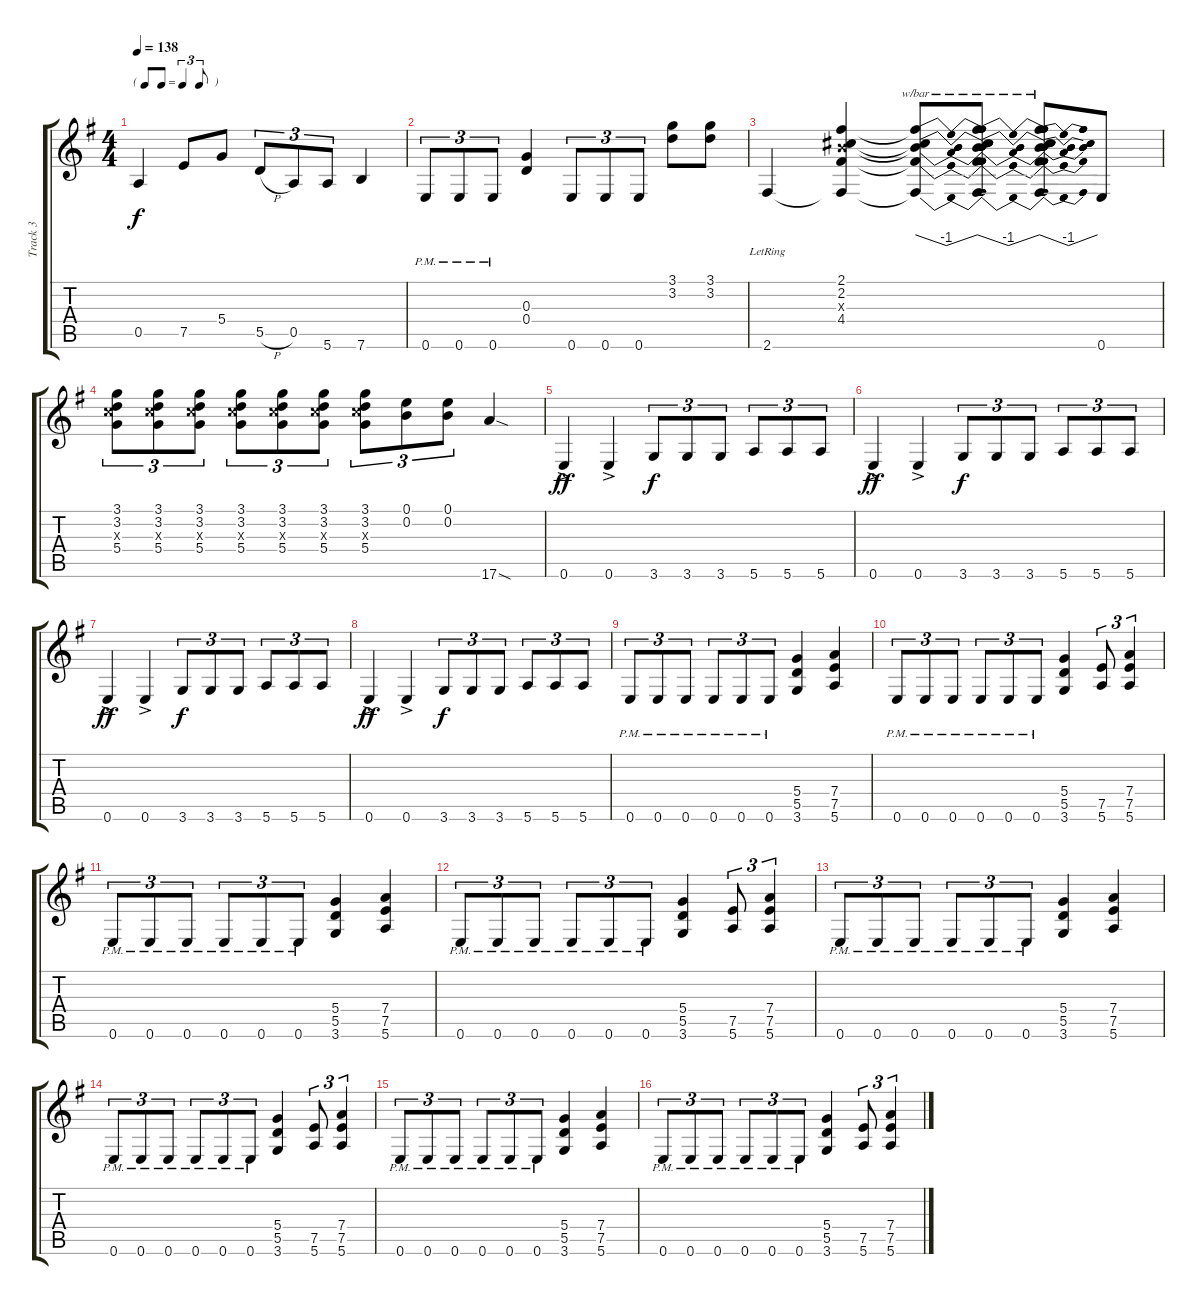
\track ("Track 3" "Track 3") {instrument distortionguitar}
\staff {score tabs}
\tuning (E4 B3 G3 D3 A2 E2) {hide}
\ts (4 4)
\tf triplet8th
\tempo 138
\clef g2
\ks g
0.5.4{dy f} 7.5.8 5.4.8 5.5{h}.8{tu (3 2)} 0.5.8{tu (3 2)} 5.6.8{tu (3 2)} 7.6.4 |
0.6{pm}.8{tu (3 2)} 0.6{pm}.8{tu (3 2)} 0.6{pm}.8{tu (3 2)} (0.3 0.4).4 0.6.8{tu (3 2)} 0.6.8{tu (3 2)} 0.6.8{tu (3 2)} (3.1 3.2).8 (3.1 3.2).8 |
2.6{lr}.4 (2.1 2.2 4.3{x} 4.4 2.6{t}).4 (2.1{t} 2.2{t} 4.3{t} 4.4{t} 2.6{t}).8{tbe (dip default 0 0 30 -4 60 0)} (2.1{t} 2.2{t} 4.3{t} 4.4{t} 2.6{t}).8{tbe (dip default 0 0 30 -4 60 0)} (2.1{t} 2.2{t} 4.3{t} 4.4{t} 2.6{t}).8{tbe (dip default 0 0 30 -4 60 0)} 0.6.8 |
(3.1 3.2 5.3{x} 5.4).8{tu (3 2)} (3.1 3.2 5.3{x} 5.4).8{tu (3 2)} (3.1 3.2 5.3{x} 5.4).8{tu (3 2)} (3.1 3.2 5.3{x} 5.4).8{tu (3 2)} (3.1 3.2 5.3{x} 5.4).8{tu (3 2)} (3.1 3.2 5.3{x} 5.4).8{tu (3 2)} (3.1 3.2 5.3{x} 5.4).8{tu (3 2)} (0.1 0.2).8{tu (3 2)} (0.1 0.2).8{tu (3 2)} 17.6{sod}.4 |
0.6{ac}.4{dy ff} 0.6{ac}.4 3.6.8{tu (3 2) dy f} 3.6.8{tu (3 2)} 3.6.8{tu (3 2)} 5.6.8{tu (3 2)} 5.6.8{tu (3 2)} 5.6.8{tu (3 2)} |
0.6{ac}.4{dy ff} 0.6{ac}.4 3.6.8{tu (3 2) dy f} 3.6.8{tu (3 2)} 3.6.8{tu (3 2)} 5.6.8{tu (3 2)} 5.6.8{tu (3 2)} 5.6.8{tu (3 2)} |
0.6{ac}.4{dy ff} 0.6{ac}.4 3.6.8{tu (3 2) dy f} 3.6.8{tu (3 2)} 3.6.8{tu (3 2)} 5.6.8{tu (3 2)} 5.6.8{tu (3 2)} 5.6.8{tu (3 2)} |
0.6{ac}.4{dy ff} 0.6{ac}.4 3.6.8{tu (3 2) dy f} 3.6.8{tu (3 2)} 3.6.8{tu (3 2)} 5.6.8{tu (3 2)} 5.6.8{tu (3 2)} 5.6.8{tu (3 2)} |
0.6{pm}.8{tu (3 2) instrument distortionguitar} 0.6{pm}.8{tu (3 2)} 0.6{pm}.8{tu (3 2)} 0.6{pm}.8{tu (3 2)} 0.6{pm}.8{tu (3 2)} 0.6{pm}.8{tu (3 2)} (5.4 5.5 3.6).4 (7.4 7.5 5.6).4 |
0.6{pm}.8{tu (3 2)} 0.6{pm}.8{tu (3 2)} 0.6{pm}.8{tu (3 2)} 0.6{pm}.8{tu (3 2)} 0.6{pm}.8{tu (3 2)} 0.6{pm}.8{tu (3 2)} (5.4 5.5 3.6).4 (7.5 5.6).8{tu (3 2)} (7.4 7.5 5.6).4{tu (3 2)} |
0.6{pm}.8{tu (3 2)} 0.6{pm}.8{tu (3 2)} 0.6{pm}.8{tu (3 2)} 0.6{pm}.8{tu (3 2)} 0.6{pm}.8{tu (3 2)} 0.6{pm}.8{tu (3 2)} (5.4 5.5 3.6).4 (7.4 7.5 5.6).4 |
0.6{pm}.8{tu (3 2)} 0.6{pm}.8{tu (3 2)} 0.6{pm}.8{tu (3 2)} 0.6{pm}.8{tu (3 2)} 0.6{pm}.8{tu (3 2)} 0.6{pm}.8{tu (3 2)} (5.4 5.5 3.6).4 (7.5 5.6).8{tu (3 2)} (7.4 7.5 5.6).4{tu (3 2)} |
0.6{pm}.8{tu (3 2)} 0.6{pm}.8{tu (3 2)} 0.6{pm}.8{tu (3 2)} 0.6{pm}.8{tu (3 2)} 0.6{pm}.8{tu (3 2)} 0.6{pm}.8{tu (3 2)} (5.4 5.5 3.6).4 (7.4 7.5 5.6).4 |
0.6{pm}.8{tu (3 2)} 0.6{pm}.8{tu (3 2)} 0.6{pm}.8{tu (3 2)} 0.6{pm}.8{tu (3 2)} 0.6{pm}.8{tu (3 2)} 0.6{pm}.8{tu (3 2)} (5.4 5.5 3.6).4 (7.5 5.6).8{tu (3 2)} (7.4 7.5 5.6).4{tu (3 2)} |
0.6{pm}.8{tu (3 2)} 0.6{pm}.8{tu (3 2)} 0.6{pm}.8{tu (3 2)} 0.6{pm}.8{tu (3 2)} 0.6{pm}.8{tu (3 2)} 0.6{pm}.8{tu (3 2)} (5.4 5.5 3.6).4 (7.4 7.5 5.6).4 |
0.6{pm}.8{tu (3 2)} 0.6{pm}.8{tu (3 2)} 0.6{pm}.8{tu (3 2)} 0.6{pm}.8{tu (3 2)} 0.6{pm}.8{tu (3 2)} 0.6{pm}.8{tu (3 2)} (5.4 5.5 3.6).4 (7.5 5.6).8{tu (3 2)} (7.4 7.5 5.6).4{tu (3 2)}
